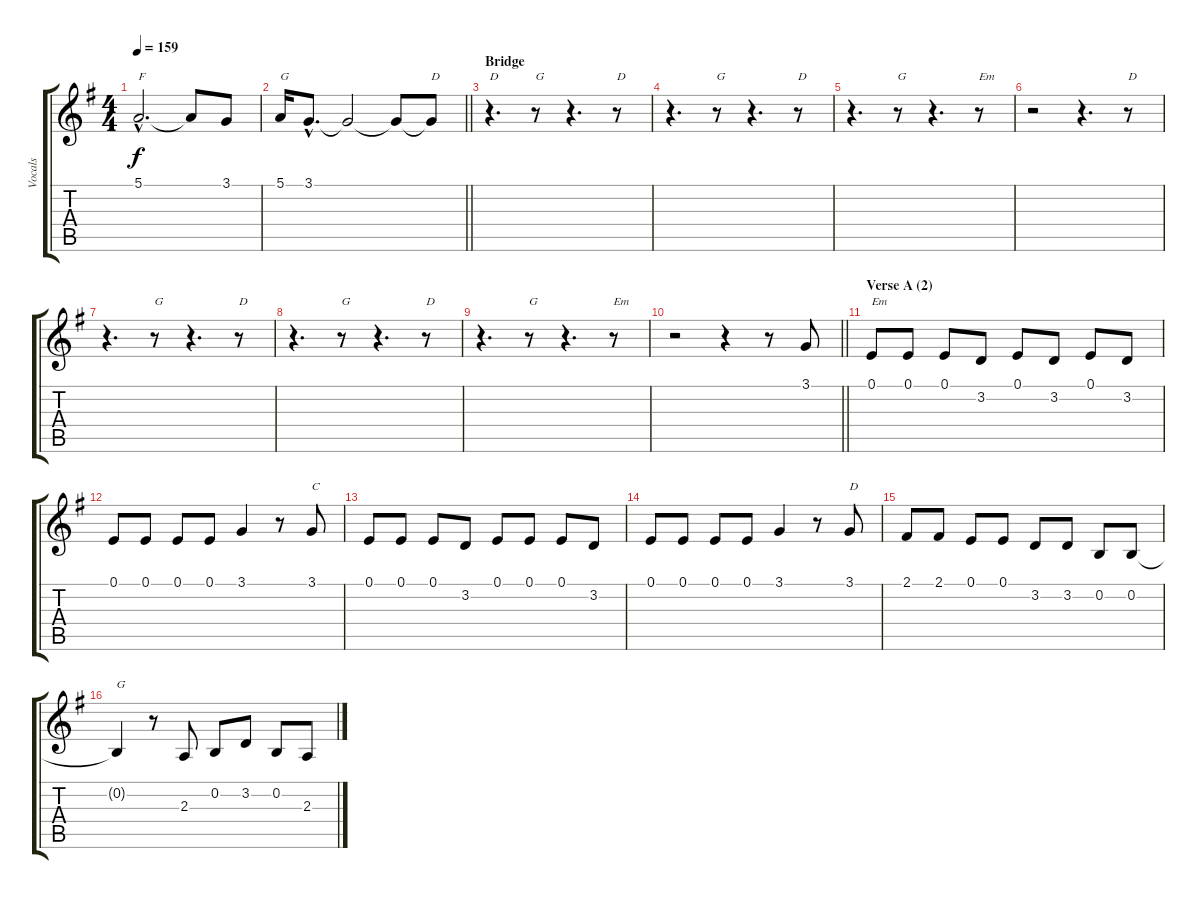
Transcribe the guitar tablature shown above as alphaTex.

\track ("Vocals" "Vocals") {instrument sopranosax}
\staff {score tabs}
\tuning (E4 B3 G3 D3 A2 E2) {hide}
\ts (4 4)
\tempo 159
\clef g2
\ks g
5.1{hac}.2{d txt "F" dy f} 5.1{t}.8 3.1.8 |
\barLineRight lightlight
5.1.16{txt "G"} 3.1{hac}.8{d} 3.1{t}.2 3.1{t}.8 3.1{t}.8{txt "D"} |
\section ("" "Bridge")
r.4{d txt "D"} r.8{txt "G"} r.4{d} r.8{txt "D"} |
r.4{d} r.8{txt "G"} r.4{d} r.8{txt "D"} |
r.4{d} r.8{txt "G"} r.4{d} r.8{txt "Em"} |
r.2 r.4{d} r.8{txt "D"} |
r.4{d} r.8{txt "G"} r.4{d} r.8{txt "D"} |
r.4{d} r.8{txt "G"} r.4{d} r.8{txt "D"} |
r.4{d} r.8{txt "G"} r.4{d} r.8{txt "Em"} |
\barLineRight lightlight
r.2 r.4 r.8 3.1.8 |
\section ("" "Verse A (2)")
0.1.8{txt "Em"} 0.1.8 0.1.8 3.2.8 0.1.8 3.2.8 0.1.8 3.2.8 |
0.1.8 0.1.8 0.1.8 0.1.8 3.1.4 r.8 3.1.8{txt "C"} |
0.1.8 0.1.8 0.1.8 3.2.8 0.1.8 0.1.8 0.1.8 3.2.8 |
0.1.8 0.1.8 0.1.8 0.1.8 3.1.4 r.8 3.1.8{txt "D"} |
2.1.8 2.1.8 0.1.8 0.1.8 3.2.8 3.2.8 0.2.8 0.2.8 |
0.2{t}.4{txt "G"} r.8 2.3.8 0.2.8 3.2.8 0.2.8 2.3.8
